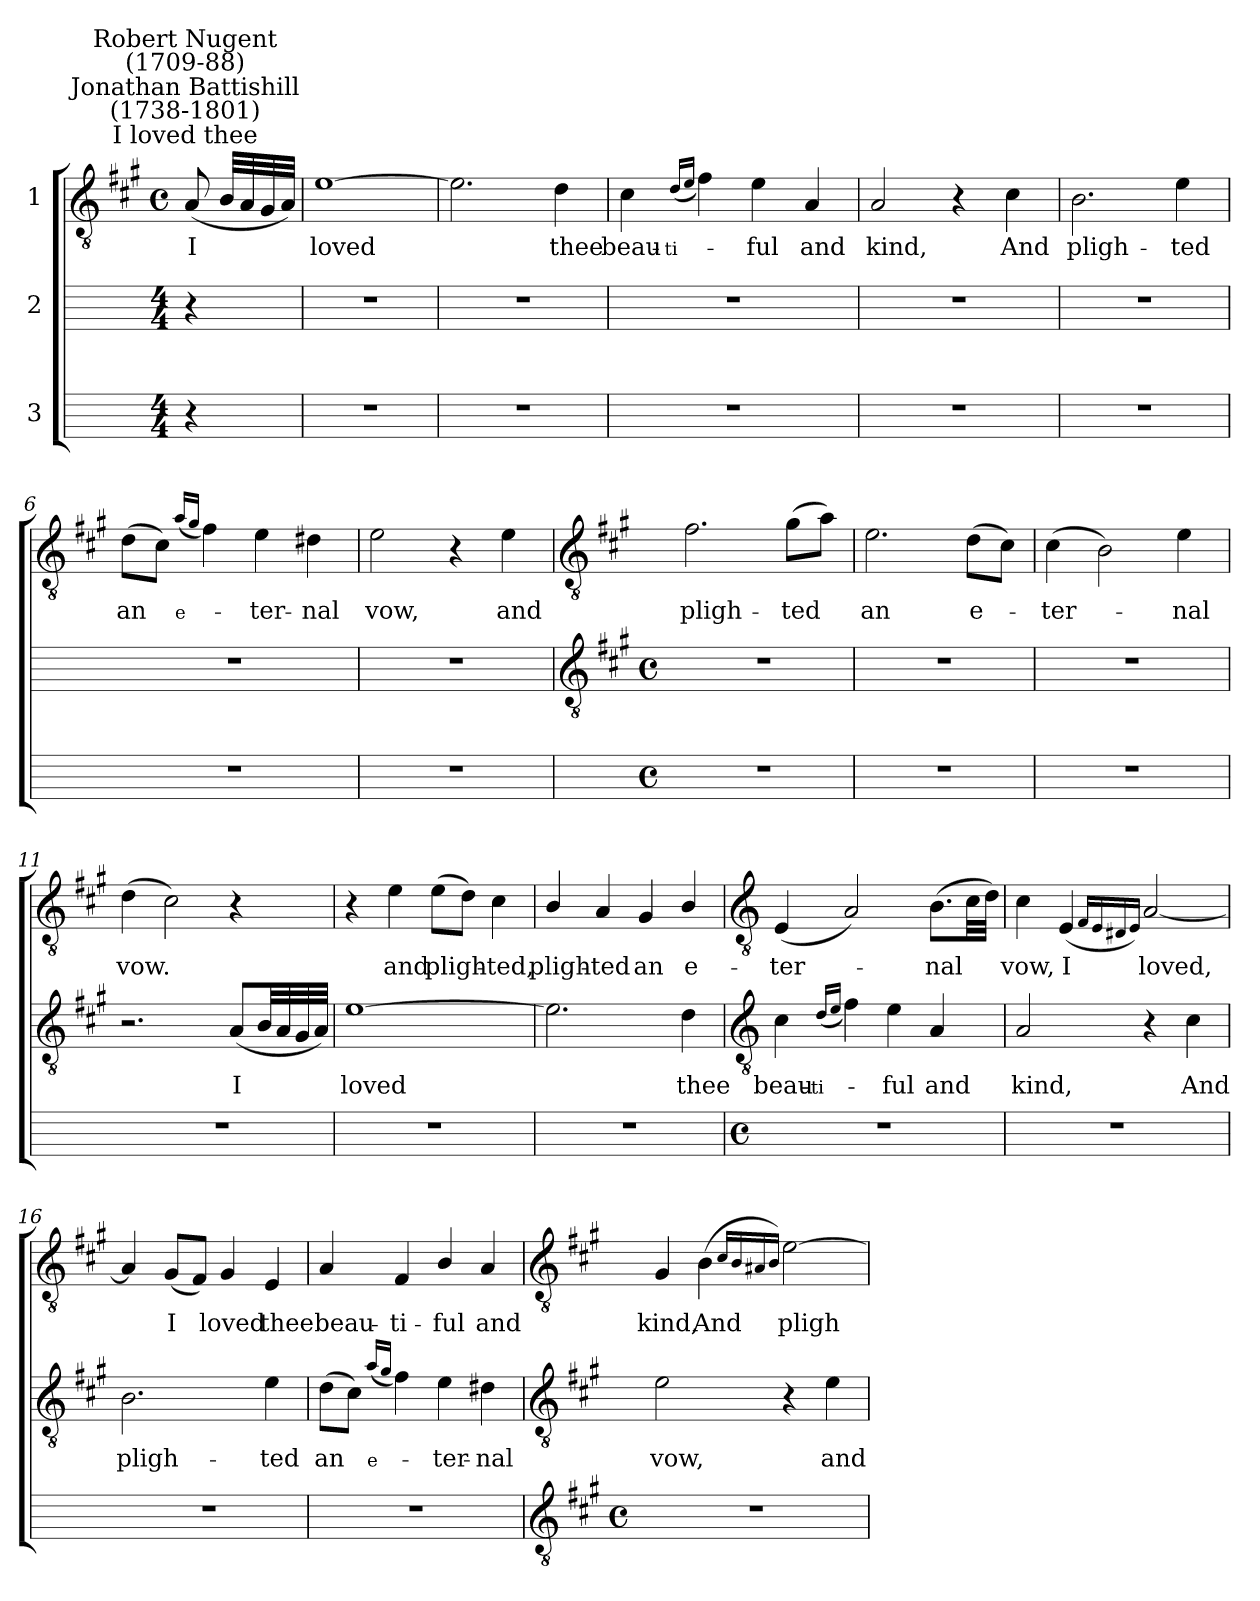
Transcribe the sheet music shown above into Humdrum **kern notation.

**kern	**kern	**text	**kern	**text
*part3	*part2	*part2	*part1	*part1
*staff3	*staff2	*staff2	*staff1	*staff1
*I"3	*I"2	*	*I"1	*
*	*	*	*clefGv2	*
*	*	*	*k[f#c#g#]	*
*	*	*	*A:	*
*M4/4	*M4/4	*	*M4/4	*
*	*	*	*met(c)	*
=	=	=	=	=
!	!	!	!LO:TX:a:cj:t=I loved thee	!
!	!	!	!LO:TX:a:cj:t=Jonathan Battishill\n(1738-1801)	!
!	!	!	!LO:TX:a:cj:t=Robert Nugent\n(1709-88)	!
!	!	!	!	!LO:LY:b
4r	4r	.	(<8A	I
.	.	.	32BLLL	.
.	.	.	32A	.
.	.	.	32G#	.
.	.	.	32AJJJ)	.
=1	=1	=1	=1	=1
!	!	!	!	!LO:LY:b
1r	1r	.	[1e	loved
=2	=2	=2	=2	=2
1r	1r	.	2.e]	.
!	!	!	!	!LO:LY:b
.	.	.	4d	thee
=3	=3	=3	=3	=3
!	!	!	!	!LO:LY:b
1r	1r	.	4c#	beau-
!	!	!	!	!LO:LY:b
.	.	.	(>16qqdLL	-ti-
.	.	.	16qqeJJ	.
.	.	.	4f#)	.
!	!	!	!	!LO:LY:b
.	.	.	4e	ful
!	!	!	!	!LO:LY:b
.	.	.	4A	and
=4	=4	=4	=4	=4
!	!	!	!	!LO:LY:b
1r	1r	.	2A	kind,
.	.	.	4r	.
!	!	!	!	!LO:LY:b
.	.	.	4c#	And
=5	=5	=5	=5	=5
!	!	!	!	!LO:LY:b
1r	1r	.	2.B	pligh-
!	!	!	!	!LO:LY:b
.	.	.	4e	-ted
=6	=6	=6	=6	=6
!	!	!	!	!LO:LY:b
1r	1r	.	(>8dL	an
.	.	.	8c#J)	.
!	!	!	!	!LO:LY:b
.	.	.	(>16qqaLL	e-
.	.	.	16qqg#JJ	.
.	.	.	4f#)	.
!	!	!	!	!LO:LY:b
.	.	.	4e	ter-
!	!	!	!	!LO:LY:b
.	.	.	4d#X	-nal
=7	=7	=7	=7	=7
!	!	!	!	!LO:LY:b
1r	1r	.	2e	vow,
.	.	.	4r	.
!	!	!	!	!LO:LY:b
.	.	.	4e	and
!!LO:LB:g=z
=8	=8	=8	=8	=8
*	*clefGv2	*	*clefGv2	*
*	*k[f#c#g#]	*	*	*
*	*A:	*	*	*
*M4/4	*M4/4	*	*	*
*met(c)	*met(c)	*	*	*
!	!	!	!	!LO:LY:b
1r	1r	.	2.f#	pligh-
!	!	!	!	!LO:LY:b
.	.	.	(>8g#L	-ted
.	.	.	8aJ)	.
=9	=9	=9	=9	=9
!	!	!	!	!LO:LY:b
1r	1r	.	2.e	an
!	!	!	!	!LO:LY:b
.	.	.	(>8dL	e-
.	.	.	8c#J)	.
=10	=10	=10	=10	=10
!	!	!	!	!LO:LY:b
1r	1r	.	(>4c#	ter-
.	.	.	2B)	.
!	!	!	!	!LO:LY:b
.	.	.	4e	nal
=11	=11	=11	=11	=11
!	!	!	!	!LO:LY:b
1r	2.r	.	(>4d	vow.
.	.	.	2c#)	.
!	!	!LO:LY:b	!	!
.	(<8AL	I	4r	.
.	32BLL	.	.	.
.	32A	.	.	.
.	32G#	.	.	.
.	32AJJJ)	.	.	.
=12	=12	=12	=12	=12
!	!	!LO:LY:b	!	!
1r	[1e	loved	4r	.
!	!	!	!	!LO:LY:b
.	.	.	4e	and
!	!	!	!	!LO:LY:b
.	.	.	(>8eL	pligh-
.	.	.	8dJ)	.
!	!	!	!	!LO:LY:b
.	.	.	4c#	ted,
=13	=13	=13	=13	=13
!	!	!	!	!LO:LY:b
1r	2.e]	.	4B/	pligh-
!	!	!	!	!LO:LY:b
.	.	.	4A	-ted
!	!	!	!	!LO:LY:b
.	.	.	4G#	an
!	!	!LO:LY:b	!	!LO:LY:b
.	4d	thee	4B/	e-
!!LO:LB:g=z
=14	=14	=14	=14	=14
*	*clefGv2	*	*clefGv2	*
*M4/4	*	*	*	*
*met(c)	*	*	*	*
!	!	!LO:LY:b	!	!LO:LY:b
1r	4c#	beau-	(<4E	-ter-
!	!	!LO:LY:b	!	!
.	(>16qqdLL	-ti-	.	.
.	16qqeJJ	.	.	.
.	4f#)	.	2A)	.
!	!	!LO:LY:b	!	!
.	4e	ful	.	.
!	!	!LO:LY:b	!	!LO:LY:b
.	4A	and	(>8.BL	nal
.	.	.	32c#LL	.
.	.	.	32dJJJ)	.
=15	=15	=15	=15	=15
!	!	!LO:LY:b	!	!LO:LY:b
1r	2A	kind,	4c#	vow,
!	!	!	!	!LO:LY:b
.	.	.	(<4E	I
.	.	.	16qqF#LL	.
.	.	.	16qqE	.
.	.	.	16qqD#X	.
.	.	.	16qqEJJ)	.
!	!	!	!	!LO:LY:b
.	4r	.	[2A	loved,
!	!	!LO:LY:b	!	!
.	4c#	And	.	.
=16	=16	=16	=16	=16
!	!	!LO:LY:b	!	!
1r	2.B	pligh-	4A]	.
!	!	!	!	!LO:LY:b
.	.	.	(<8G#L	I
.	.	.	8F#J)	.
!	!	!	!	!LO:LY:b
.	.	.	4G#	loved
!	!	!LO:LY:b	!	!LO:LY:b
.	4e	-ted	4E	thee
=17	=17	=17	=17	=17
!	!	!LO:LY:b	!	!LO:LY:b
1r	(>8dL	an	4A	beau-
.	8c#J)	.	.	.
!	!	!LO:LY:b	!	!
.	(>16qqaLL	e-	.	.
.	16qqg#JJ	.	.	.
!	!	!	!	!LO:LY:b
.	4f#)	.	4F#	-ti-
!	!	!LO:LY:b	!	!LO:LY:b
.	4e	ter-	4B/	-ful
!	!	!LO:LY:b	!	!LO:LY:b
.	4d#X	-nal	4A	and
!!LO:LB:g=z
=18	=18	=18	=18	=18
*clefGv2	*clefGv2	*	*clefGv2	*
*k[f#c#g#]	*	*	*	*
*A:	*	*	*	*
*M4/4	*	*	*	*
*met(c)	*	*	*	*
!	!	!LO:LY:b	!	!LO:LY:b
1r	2e	vow,	4G#	kind,
!	!	!	!	!LO:LY:b
.	.	.	(>4B	And
.	.	.	16qqc#LL	.
.	.	.	16qqB	.
.	.	.	16qqA#X	.
.	.	.	16qqBJJ)	.
!	!	!	!	!LO:LY:b
.	4r	.	[2e	pligh-
!	!	!LO:LY:b	!	!
.	4e	and	.	.
=	=	=	=	=
*-	*-	*-	*-	*-
